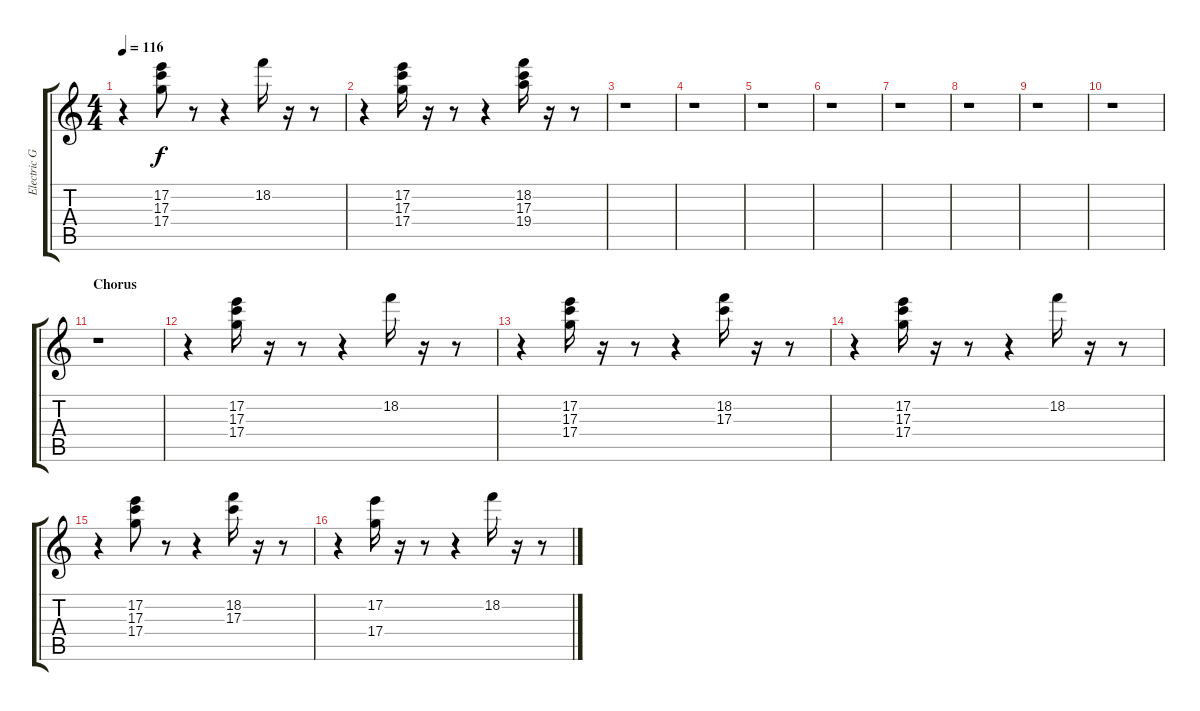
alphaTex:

\track ("Electric Guitar (clean)" "Electric G") {instrument electricguitarclean}
\staff {score tabs}
\tuning (E4 B3 G3 D3 A2 E2) {hide}
\ts (4 4)
\tempo 116
\clef g2
\ks c
r.4{dy f} (17.2 17.3 17.4).8 r.8 r.4 18.2.16 r.16 r.8 |
r.4 (17.2 17.3 17.4).16 r.16 r.8 r.4 (18.2 17.3 19.4).16 r.16 r.8 |
r.1 |
r.1 |
r.1 |
r.1 |
r.1 |
r.1 |
r.1 |
r.1 |
\section ("" "Chorus")
r.1 |
r.4 (17.2 17.3 17.4).16 r.16 r.8 r.4 18.2.16 r.16 r.8 |
r.4 (17.2 17.3 17.4).16 r.16 r.8 r.4 (18.2 17.3).16 r.16 r.8 |
r.4 (17.2 17.3 17.4).16 r.16 r.8 r.4 18.2.16 r.16 r.8 |
r.4 (17.2 17.3 17.4).8 r.8 r.4 (18.2 17.3).16 r.16 r.8 |
r.4 (17.2 17.4).16 r.16 r.8 r.4 18.2.16 r.16 r.8
